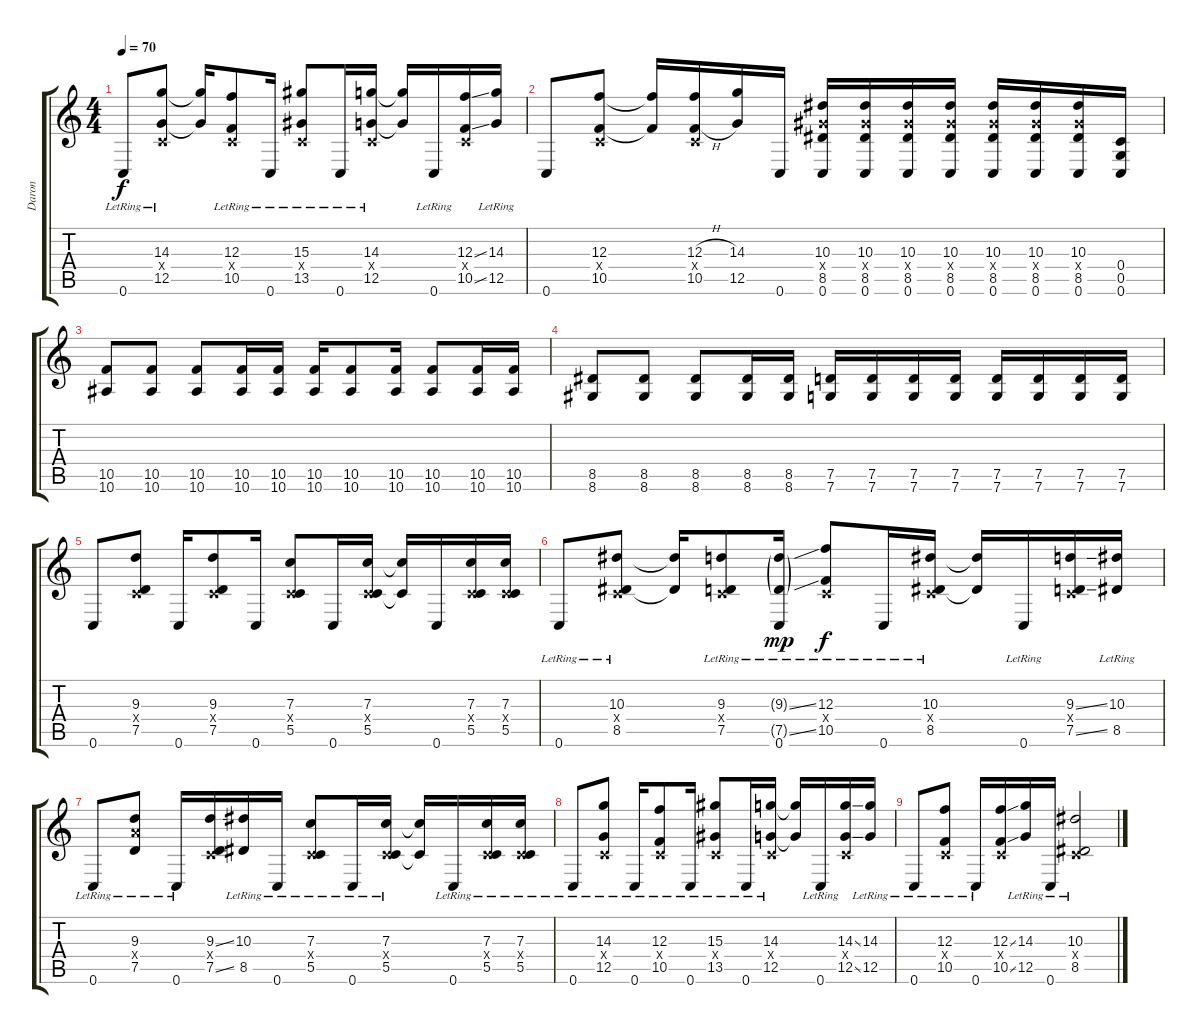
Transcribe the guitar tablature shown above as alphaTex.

\track ("Daron" "Daron") {instrument distortionguitar}
\staff {score tabs}
\tuning (D4 A3 F3 C3 G2 C2) {hide}
\ts (4 4)
\tempo 70
\clef g2
\ks c
0.6{lr}.8{dy f} (14.3{lr} 0.4{x} 12.5{lr}).8 (14.3{t} 12.5{t}).16 (12.3{lr} 0.4{x} 10.5{lr}).8 0.6{lr}.16 (15.3{lr} 0.4{x} 13.5{lr}).8 0.6{lr}.16 (14.3{lr} 0.4{x} 12.5{lr}).16 (14.3{t} 12.5{t}).16 0.6{lr}.16 (12.3{ss} 0.4{x} 10.5{ss}).16 (14.3{lr} 12.5{lr}).16 |
0.6.8 (12.3 0.4{x} 10.5).8 (12.3{t} 10.5{t}).16 (12.3{h} 0.4{x} 10.5{h}).16 (14.3 12.5).16 0.6.16 (10.3 8.4{x} 8.5 0.6).16 (10.3 8.4{x} 8.5 0.6).16 (10.3 8.4{x} 8.5 0.6).16 (10.3 8.4{x} 8.5 0.6).16 (10.3 8.4{x} 8.5 0.6).16 (10.3 8.4{x} 8.5 0.6).16 (10.3 8.4{x} 8.5 0.6).16 (0.4 0.5 0.6).16 |
(10.5 10.6).8 (10.5 10.6).8 (10.5 10.6).8 (10.5 10.6).16 (10.5 10.6).16 (10.5 10.6).16 (10.5 10.6).8 (10.5 10.6).16 (10.5 10.6).8 (10.5 10.6).16 (10.5 10.6).16 |
(8.5 8.6).8 (8.5 8.6).8 (8.5 8.6).8 (8.5 8.6).16 (8.5 8.6).16 (7.5 7.6).16 (7.5 7.6).16 (7.5 7.6).16 (7.5 7.6).16 (7.5 7.6).16 (7.5 7.6).16 (7.5 7.6).16 (7.5 7.6).16 |
0.6.8 (9.3 0.4{x} 7.5).8 0.6.16 (9.3 0.4{x} 7.5).8 0.6.16 (7.3 0.4{x} 5.5).8 0.6.16 (7.3 0.4{x} 5.5).16 (7.3{t} 5.5{t}).16 0.6.16 (7.3 0.4{x} 5.5).16 (7.3 0.4{x} 5.5).16 |
0.6{lr}.8 (10.3{lr} 0.4{x} 8.5{lr}).8 (10.3{t} 8.5{t}).16 (9.3{lr} 0.4{x} 7.5{lr}).8 (9.3{ss g} 7.5{ss g} 0.6{lr}).16{dy mp} (12.3{lr} 0.4{x} 10.5{lr}).8{dy f} 0.6{lr}.16 (10.3{lr} 0.4{x} 8.5{lr}).16 (10.3{t} 8.5{t}).16 0.6{lr}.16 (9.3{ss} 0.4{x} 7.5{ss}).16 (10.3{lr} 8.5{lr}).16 |
0.6{lr}.8 (9.3{lr} 9.4{x} 7.5{lr}).8 0.6{lr}.16 (9.3{ss} 0.4{x} 7.5{ss}).16 (10.3{lr} 8.5{lr}).16 0.6{lr}.16 (7.3{lr} 0.4{x} 5.5{lr}).8 0.6{lr}.16 (7.3{lr} 0.4{x} 5.5{lr}).16 (7.3{t} 5.5{t}).16 0.6{lr}.16 (7.3{lr} 0.4{x} 5.5{lr}).16 (7.3{lr} 0.4{x} 5.5{lr}).16 |
0.6{lr}.8 (14.3{lr} 0.4{x} 12.5{lr}).8 0.6{lr}.16 (12.3{lr} 0.4{x} 10.5{lr}).8 0.6{lr}.16 (15.3{lr} 0.4{x} 13.5{lr}).8 0.6{lr}.16 (14.3{lr} 0.4{x} 12.5{lr}).16 (14.3{t} 12.5{t}).16 0.6{lr}.16 (14.3{ss} 0.4{x} 12.5{ss}).16 (14.3{lr} 12.5{lr}).16 |
0.6{lr}.8 (12.3{lr} 0.4{x} 10.5{lr}).8 0.6{lr}.16 (12.3{ss} 0.4{x} 10.5{ss}).16 (14.3{lr} 12.5{lr}).16 0.6{lr}.16 (10.3{lr} 0.4{x} 8.5{lr}).2
